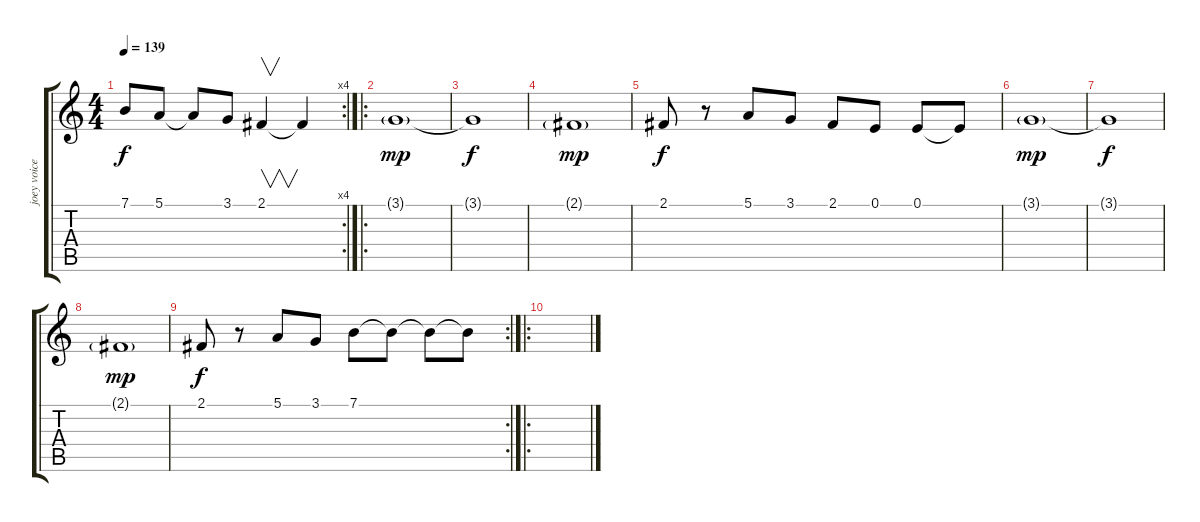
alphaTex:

\track ("joey voice" "joey voice") {instrument lead2sawtooth}
\staff {score tabs}
\tuning (E4 B3 G3 D3 A2 E2) {hide}
\rc 4
\ts (4 4)
\tempo 139
\clef g2
\ks c
7.1{t}.8{dy f} 5.1.8 5.1{t}.8 3.1.8 2.1.4{v} 2.1{t}.4 |
\ro
3.1{g}.1{dy mp} |
3.1{t}.1{dy f} |
2.1{g}.1{dy mp} |
2.1.8{dy f} r.8 5.1.8 3.1.8 2.1.8 0.1.8 0.1.8 0.1{t}.8 |
3.1{g}.1{dy mp} |
3.1{t}.1{dy f} |
2.1{g}.1{dy mp} |
\rc 2
2.1.8{dy f} r.8 5.1.8 3.1.8 7.1.8 7.1{t}.8 7.1{t}.8 7.1{t}.8 |
\ro
